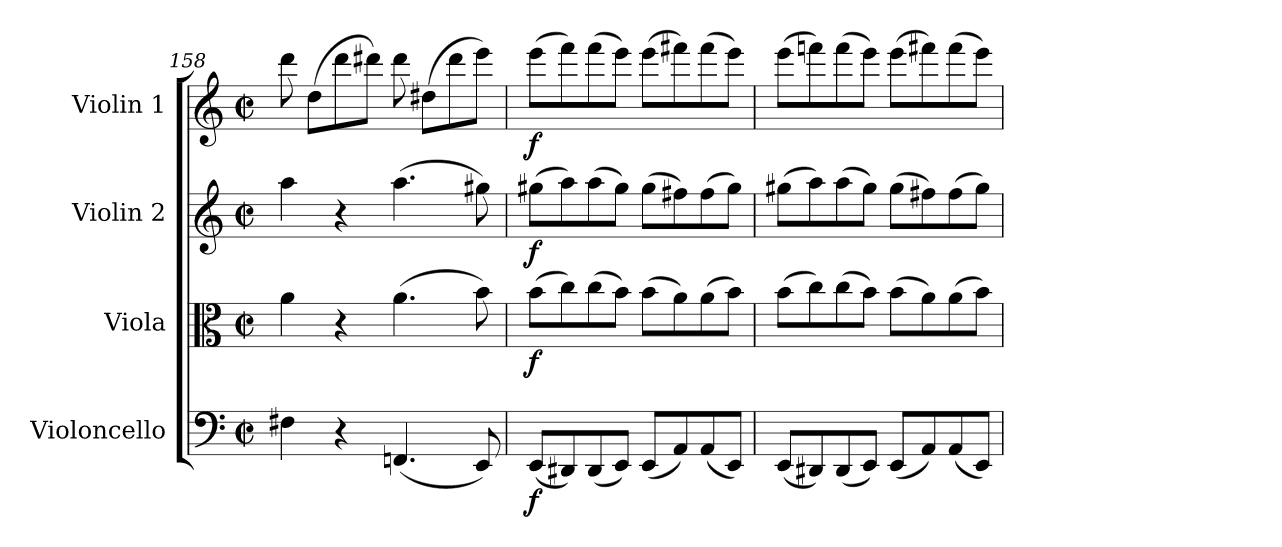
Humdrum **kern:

**kern	**dynam	**kern	**dynam	**kern	**dynam	**kern	**dynam
*part4	*part4	*part3	*part3	*part2	*part2	*part1	*part1
*staff4	*staff4	*staff3	*staff3	*staff2	*staff2	*staff1	*staff1
*I"Violoncello	*	*I"Viola	*	*I"Violin 2	*	*I"Violin 1	*
*I'Vc	*	*I'Vla	*	*I'Vln	*	*I'Vln	*
*clefF4	*	*clefC3	*	*clefG2	*	*clefG2	*
*k[]	*	*k[]	*	*k[]	*	*k[]	*
*M2/2	*	*M2/2	*	*M2/2	*	*M2/2	*
*met(c|)	*	*met(c|)	*	*met(c|)	*	*met(c|)	*
=158	=158	=158	=158	=158	=158	=158	=158
4F#X\	.	4a\	.	4aa\	.	8ddd\	.
.	.	.	.	.	.	(8dd\L	.
4r	.	4r	.	4r	.	8ddd\	.
.	.	.	.	.	.	8ddd#X\J)	.
(4.FFn/	.	(4.a\	.	(4.aa\	.	8ddd#\	.
.	.	.	.	.	.	(8dd#X\L	.
.	.	.	.	.	.	8ddd#\	.
8EE/)	.	8b\)	.	8gg#X\)	.	8eee\J)	.
!!LO:LB:g=z
=159	=159	=159	=159	=159	=159	=159	=159
!	!LO:DY:b	!	!LO:DY:b	!	!LO:DY:b	!	!LO:DY:b
(8EE/L	f	(8b\L	f	(8gg#X\L	f	(8eee\L	f
8DD#X/)	.	8cc\)	.	8aa\)	.	8fff\)	.
(8DD#/	.	(8cc\	.	(8aa\	.	(8fff\	.
8EE/J)	.	8b\J)	.	8gg#\J)	.	8eee\J)	.
(8EE/L	.	(8b\L	.	(8gg#\L	.	(8eee\L	.
8AA/)	.	8a\)	.	8ff#X\)	.	8fff#X\)	.
(8AA/	.	(8a\	.	(8ff#\	.	(8fff#\	.
8EE/J)	.	8b\J)	.	8gg#\J)	.	8eee\J)	.
!!LO:LB:g=z
=160	=160	=160	=160	=160	=160	=160	=160
(8EE/L	.	(8b\L	.	(8gg#X\L	.	(8eee\L	.
8DD#X/)	.	8cc\)	.	8aa\)	.	8fffn\)	.
(8DD#/	.	(8cc\	.	(8aa\	.	(8fff\	.
8EE/J)	.	8b\J)	.	8gg#\J)	.	8eee\J)	.
(8EE/L	.	(8b\L	.	(8gg#\L	.	(8eee\L	.
8AA/)	.	8a\)	.	8ff#X\)	.	8fff#X\)	.
(8AA/	.	(8a\	.	(8ff#\	.	(8fff#\	.
8EE/J)	.	8b\J)	.	8gg#\J)	.	8eee\J)	.
=	=	=	=	=	=	=	=
*-	*-	*-	*-	*-	*-	*-	*-
